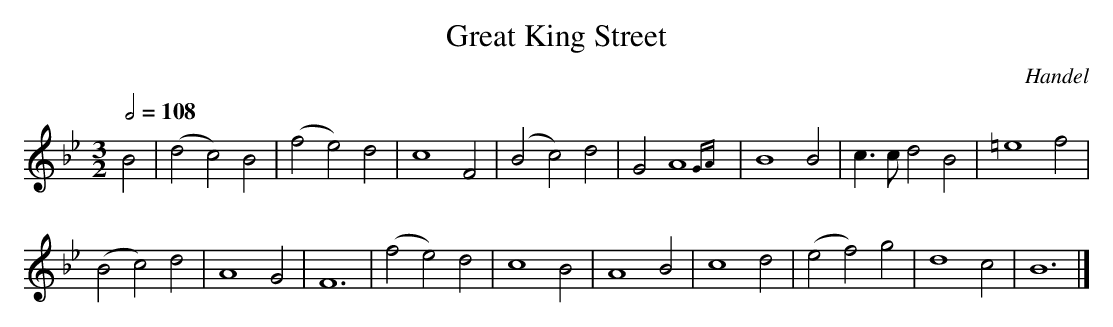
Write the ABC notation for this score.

X:1
T:Great King Street
C:Handel
M:3/2
L:1/2
Q:1/2=108
K:Bb
B|(dc)B|(fe)d|c2F|(Bc)d|GA2{GA}|B2B|c/>c/dB|=e2f|
  (Bc)d| A2 G|F3 |(fe)d|c2B    |A2B|c2    d|(ef)g|d2c|B3|]
